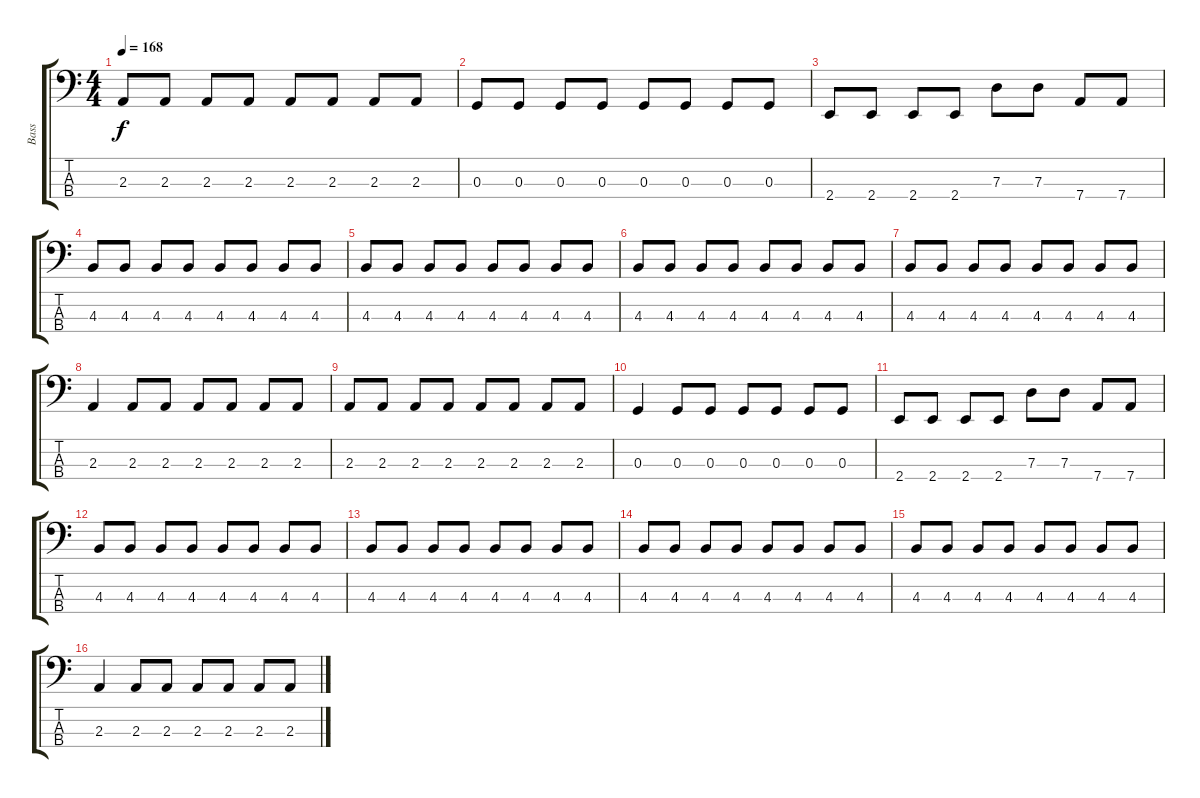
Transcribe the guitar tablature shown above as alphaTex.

\track ("Bass" "Bass") {instrument electricbasspick}
\staff {score tabs}
\tuning (F2 C2 G1 D1) {hide}
\ts (4 4)
\tempo 168
\clef f4
\ks c
2.3.8{dy f} 2.3.8 2.3.8 2.3.8 2.3.8 2.3.8 2.3.8 2.3.8 |
0.3.8 0.3.8 0.3.8 0.3.8 0.3.8 0.3.8 0.3.8 0.3.8 |
2.4.8 2.4.8 2.4.8 2.4.8 7.3.8 7.3.8 7.4.8 7.4.8 |
4.3.8 4.3.8 4.3.8 4.3.8 4.3.8 4.3.8 4.3.8 4.3.8 |
4.3.8 4.3.8 4.3.8 4.3.8 4.3.8 4.3.8 4.3.8 4.3.8 |
4.3.8 4.3.8 4.3.8 4.3.8 4.3.8 4.3.8 4.3.8 4.3.8 |
4.3.8 4.3.8 4.3.8 4.3.8 4.3.8 4.3.8 4.3.8 4.3.8 |
2.3.4 2.3.8 2.3.8 2.3.8 2.3.8 2.3.8 2.3.8 |
2.3.8 2.3.8 2.3.8 2.3.8 2.3.8 2.3.8 2.3.8 2.3.8 |
0.3.4 0.3.8 0.3.8 0.3.8 0.3.8 0.3.8 0.3.8 |
2.4.8 2.4.8 2.4.8 2.4.8 7.3.8 7.3.8 7.4.8 7.4.8 |
4.3.8 4.3.8 4.3.8 4.3.8 4.3.8 4.3.8 4.3.8 4.3.8 |
4.3.8 4.3.8 4.3.8 4.3.8 4.3.8 4.3.8 4.3.8 4.3.8 |
4.3.8 4.3.8 4.3.8 4.3.8 4.3.8 4.3.8 4.3.8 4.3.8 |
4.3.8 4.3.8 4.3.8 4.3.8 4.3.8 4.3.8 4.3.8 4.3.8 |
2.3.4 2.3.8 2.3.8 2.3.8 2.3.8 2.3.8 2.3.8
